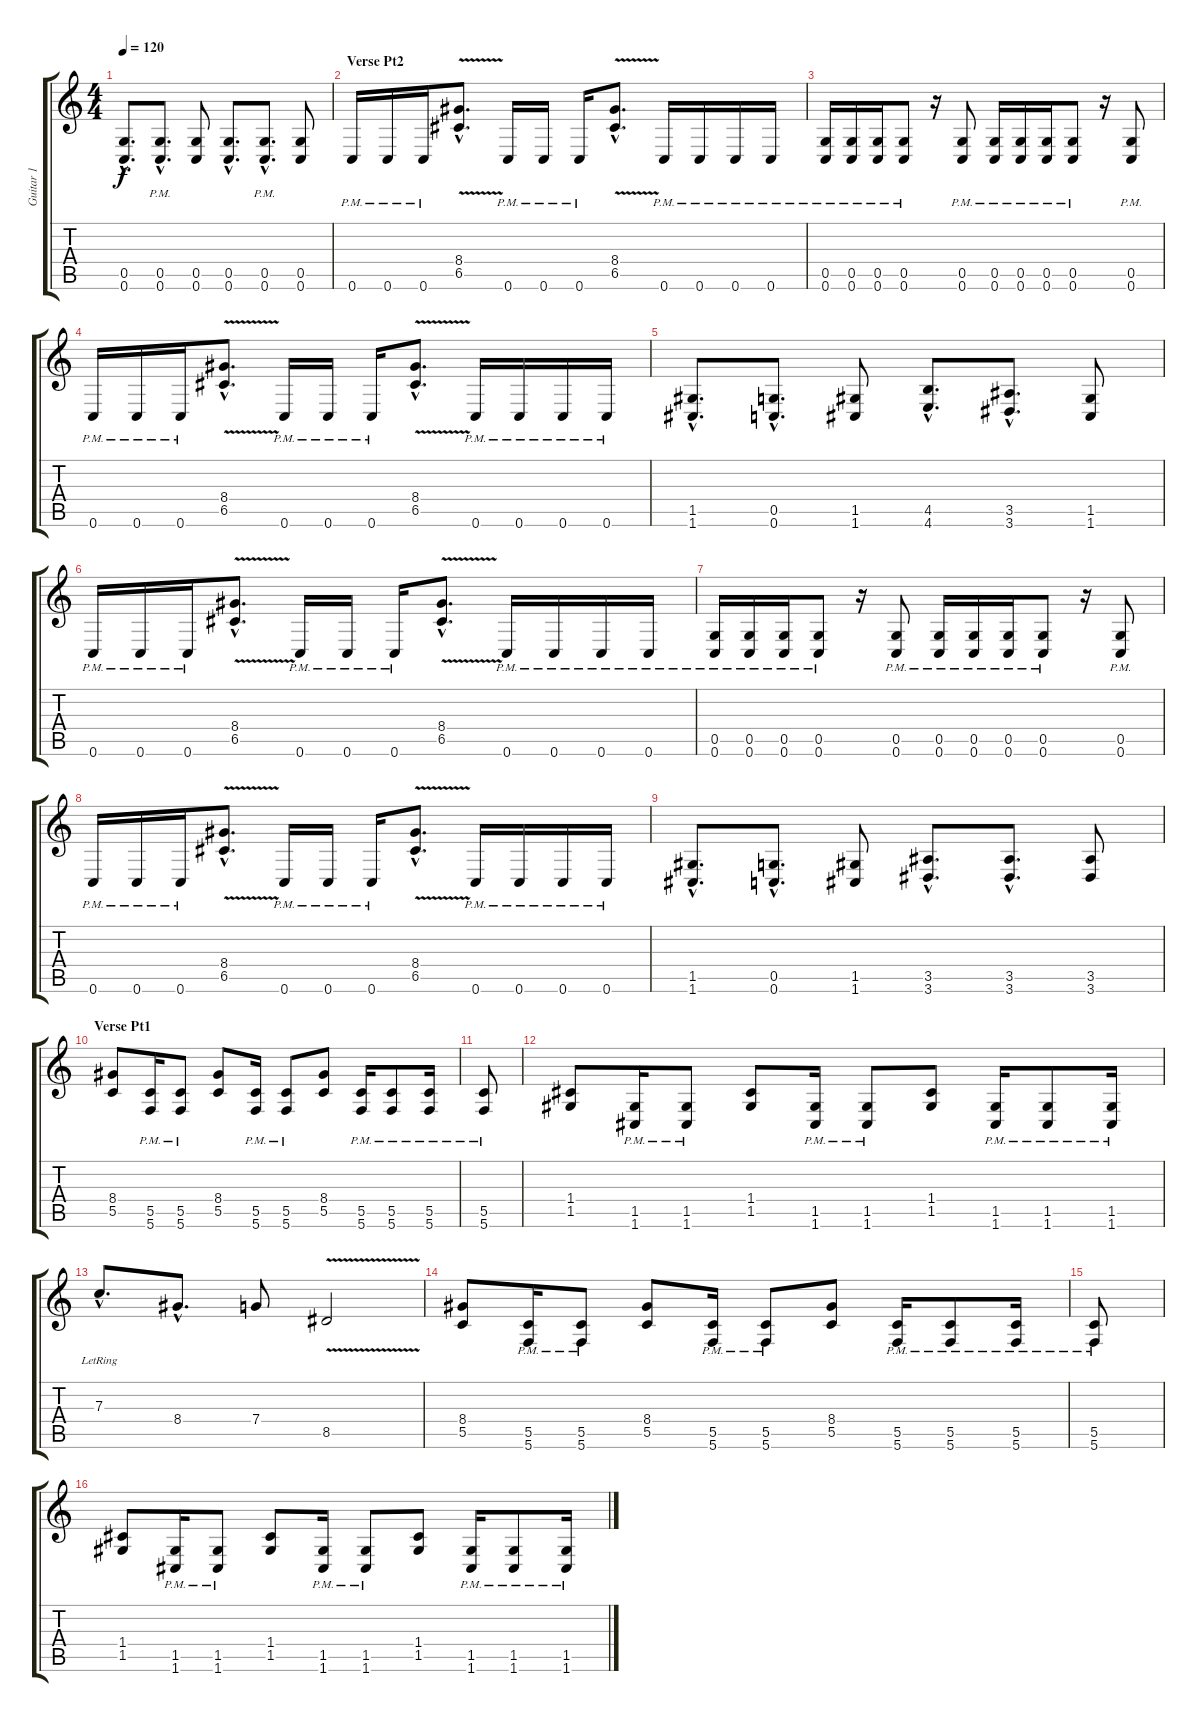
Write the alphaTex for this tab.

\track ("Guitar 1" "Guitar 1") {instrument distortionguitar}
\staff {score tabs}
\tuning (D4 A3 F3 C3 G2 C2) {hide}
\ts (4 4)
\tempo 120
\clef g2
\ks c
(0.5{hac} 0.6{hac}).8{d dy f} (0.5{hac pm} 0.6{hac pm}).8{d} (0.5 0.6).8 (0.5{hac} 0.6{hac}).8{d} (0.5{hac pm} 0.6{hac pm}).8{d} (0.5 0.6).8 |
\section ("" "Verse Pt2")
0.6{pm}.16 0.6{pm}.16 0.6{pm}.16 (8.4{v hac} 6.5{v hac}).8{d} 0.6{pm}.16 0.6{pm}.16 0.6{pm}.16 (8.4{v hac} 6.5{v hac}).8{d} 0.6{pm}.16 0.6{pm}.16 0.6{pm}.16 0.6{pm}.16 |
(0.5{pm} 0.6{pm}).16 (0.5{pm} 0.6{pm}).16 (0.5{pm} 0.6{pm}).16 (0.5{pm} 0.6{pm}).8 r.16 (0.5{pm} 0.6{pm}).8 (0.5{pm} 0.6{pm}).16 (0.5{pm} 0.6{pm}).16 (0.5{pm} 0.6{pm}).16 (0.5{pm} 0.6{pm}).8 r.16 (0.5{pm} 0.6{pm}).8 |
0.6{pm}.16 0.6{pm}.16 0.6{pm}.16 (8.4{v hac} 6.5{v hac}).8{d} 0.6{pm}.16 0.6{pm}.16 0.6{pm}.16 (8.4{v hac} 6.5{v hac}).8{d} 0.6{pm}.16 0.6{pm}.16 0.6{pm}.16 0.6{pm}.16 |
(1.5{hac} 1.6{hac}).8{d} (0.5{hac} 0.6{hac}).8{d} (1.5 1.6).8 (4.5{hac} 4.6{hac}).8{d} (3.5{hac} 3.6{hac}).8{d} (1.5 1.6).8 |
0.6{pm}.16 0.6{pm}.16 0.6{pm}.16 (8.4{v hac} 6.5{v hac}).8{d} 0.6{pm}.16 0.6{pm}.16 0.6{pm}.16 (8.4{v hac} 6.5{v hac}).8{d} 0.6{pm}.16 0.6{pm}.16 0.6{pm}.16 0.6{pm}.16 |
(0.5{pm} 0.6{pm}).16 (0.5{pm} 0.6{pm}).16 (0.5{pm} 0.6{pm}).16 (0.5{pm} 0.6{pm}).8 r.16 (0.5{pm} 0.6{pm}).8 (0.5{pm} 0.6{pm}).16 (0.5{pm} 0.6{pm}).16 (0.5{pm} 0.6{pm}).16 (0.5{pm} 0.6{pm}).8 r.16 (0.5{pm} 0.6{pm}).8 |
0.6{pm}.16 0.6{pm}.16 0.6{pm}.16 (8.4{v hac} 6.5{v hac}).8{d} 0.6{pm}.16 0.6{pm}.16 0.6{pm}.16 (8.4{v hac} 6.5{v hac}).8{d} 0.6{pm}.16 0.6{pm}.16 0.6{pm}.16 0.6{pm}.16 |
(1.5{hac} 1.6{hac}).8{d} (0.5{hac} 0.6{hac}).8{d} (1.5 1.6).8 (3.5{hac} 3.6{hac}).8{d} (3.5{hac} 3.6{hac}).8{d} (3.5 3.6).8 |
\section ("" "Verse Pt1")
(8.4 5.5).8 (5.5{pm} 5.6{pm}).16 (5.5{pm} 5.6{pm}).8 (8.4 5.5).8 (5.5{pm} 5.6{pm}).16 (5.5{pm} 5.6{pm}).8 (8.4 5.5).8 (5.5{pm} 5.6{pm}).16 (5.5{pm} 5.6{pm}).8 (5.5{pm} 5.6{pm}).16 |
(5.5{pm} 5.6{pm}).8 |
(1.4 1.5).8 (1.5{pm} 1.6{pm}).16 (1.5{pm} 1.6{pm}).8 (1.4 1.5).8 (1.5{pm} 1.6{pm}).16 (1.5{pm} 1.6{pm}).8 (1.4 1.5).8 (1.5{pm} 1.6{pm}).16 (1.5{pm} 1.6{pm}).8 (1.5{pm} 1.6{pm}).16 |
7.3{hac lr}.8{d} 8.4{hac}.8{d} 7.4.8 8.5{v}.2 |
(8.4 5.5).8 (5.5{pm} 5.6{pm}).16 (5.5{pm} 5.6{pm}).8 (8.4 5.5).8 (5.5{pm} 5.6{pm}).16 (5.5{pm} 5.6{pm}).8 (8.4 5.5).8 (5.5{pm} 5.6{pm}).16 (5.5{pm} 5.6{pm}).8 (5.5{pm} 5.6{pm}).16 |
(5.5{pm} 5.6{pm}).8 |
(1.4 1.5).8 (1.5{pm} 1.6{pm}).16 (1.5{pm} 1.6{pm}).8 (1.4 1.5).8 (1.5{pm} 1.6{pm}).16 (1.5{pm} 1.6{pm}).8 (1.4 1.5).8 (1.5{pm} 1.6{pm}).16 (1.5{pm} 1.6{pm}).8 (1.5{pm} 1.6{pm}).16
